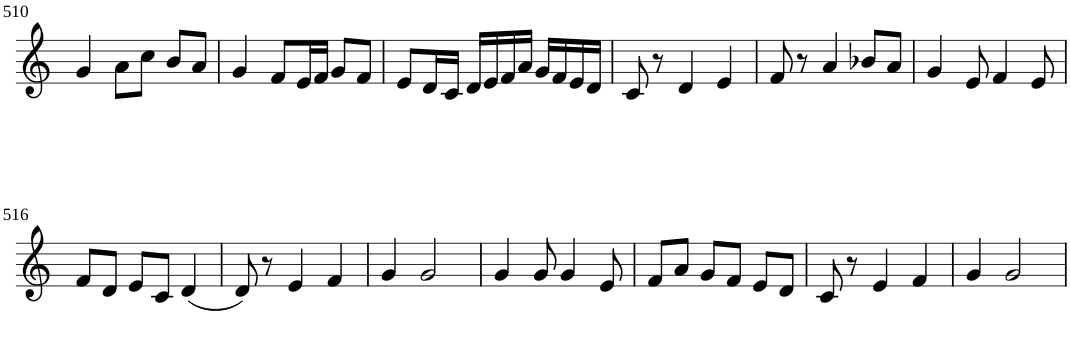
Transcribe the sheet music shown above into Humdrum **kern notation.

**kern
*part1
*staff1
*I"Violin
!!LO:PB:g=z
*clefG2
*k[]
*M3/4
=510
4g/
8a\L
8cc\J
8b/L
8a/J
=511
4g/
8f/L
16e/L
16f/JJ
8g/L
8f/J
=512
8e/L
16d/L
16c/JJ
16d/LL
16e/
16f/
16a/JJ
16g/LL
16f/
16e/
16d/JJ
=513
8c/
8r
4d/
4e/
=514
8f/
8r
4a/
8b-X/L
8a/J
=515
4g/
8e/
4f/
8e/
!!LO:LB:g=z
=516
8f/L
8d/J
8e/L
8c/J
(4d/
=517
8d/)
8r
4e/
4f/
=518
4g/
2g/
=519
4g/
8g/
4g/
8e/
=520
8f/L
8a/J
8g/L
8f/J
8e/L
8d/J
=521
8c/
8r
4e/
4f/
=522
4g/
2g/
=
*-
